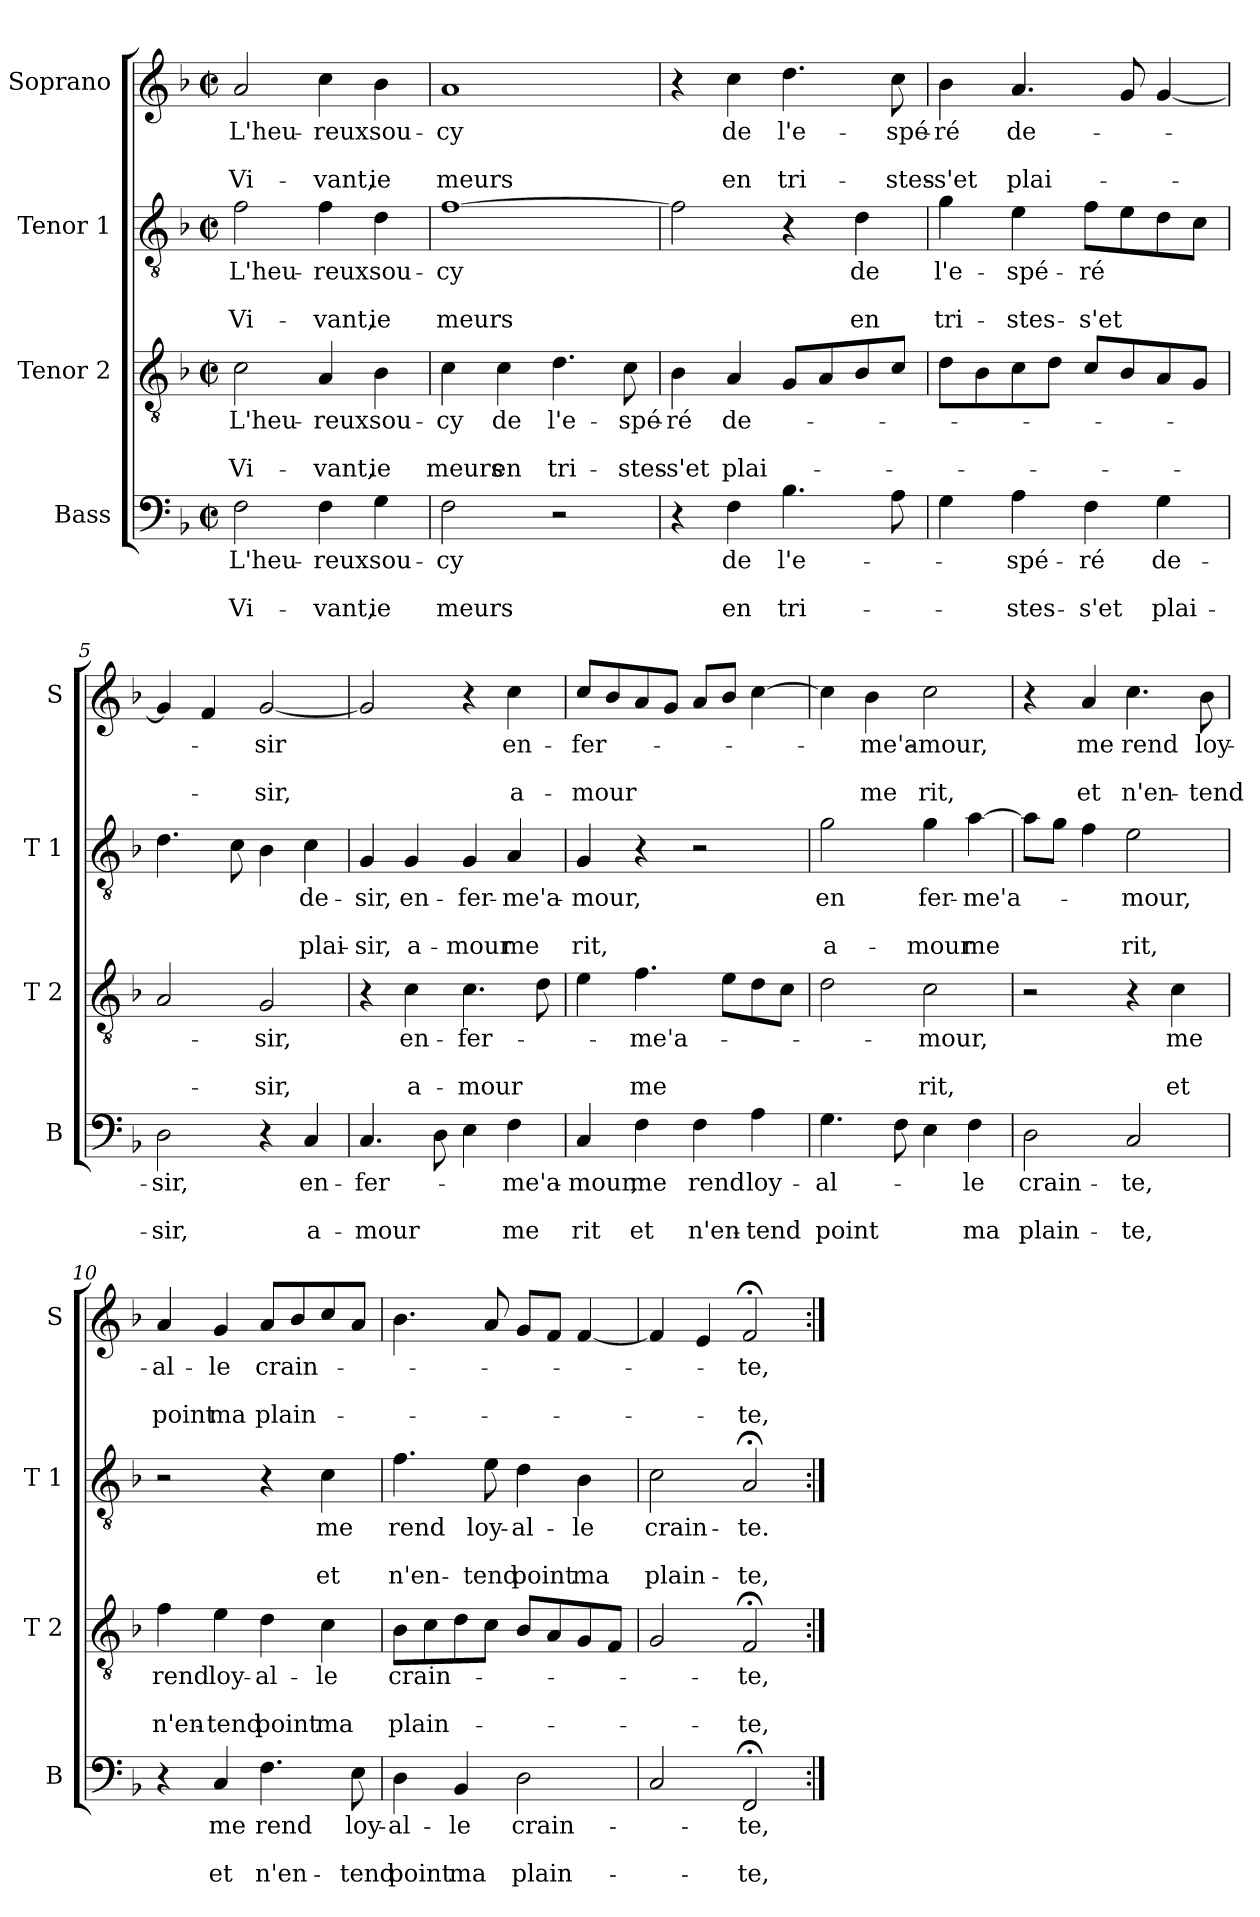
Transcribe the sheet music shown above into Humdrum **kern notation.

**kern	**text	**text	**text	**kern	**text	**text	**text	**kern	**text	**text	**text	**kern	**text	**text	**text
*part4	*part4	*part4	*part4	*part3	*part3	*part3	*part3	*part2	*part2	*part2	*part2	*part1	*part1	*part1	*part1
*staff4	*staff4	*staff4	*staff4	*staff3	*staff3	*staff3	*staff3	*staff2	*staff2	*staff2	*staff2	*staff1	*staff1	*staff1	*staff1
*I"Bass	*	*	*	*I"Tenor 2	*	*	*	*I"Tenor 1	*	*	*	*I"Soprano	*	*	*
*I'B	*	*	*	*I'T 2	*	*	*	*I'T 1	*	*	*	*I'S	*	*	*
*clefF4	*	*	*	*clefGv2	*	*	*	*clefGv2	*	*	*	*clefG2	*	*	*
*k[b-]	*	*	*	*k[b-]	*	*	*	*k[b-]	*	*	*	*k[b-]	*	*	*
*F:	*	*	*	*F:	*	*	*	*F:	*	*	*	*F:	*	*	*
*M2/2	*	*	*	*M2/2	*	*	*	*M2/2	*	*	*	*M2/2	*	*	*
*met(c|)	*	*	*	*met(c|)	*	*	*	*met(c|)	*	*	*	*met(c|)	*	*	*
=1	=1	=1	=1	=1	=1	=1	=1	=1	=1	=1	=1	=1	=1	=1	=1
!	!LO:LY:b	!	!LO:LY:b	!	!LO:LY:b	!	!LO:LY:b	!	!LO:LY:b	!	!LO:LY:b	!	!LO:LY:b	!	!LO:LY:b
2F\	L'heu-	.	Vi-	2c\	L'heu-	.	Vi-	2f\	L'heu-	.	Vi-	2a/	L'heu-	.	Vi-
!	!LO:LY:b	!	!LO:LY:b	!	!LO:LY:b	!	!LO:LY:b	!	!LO:LY:b	!	!LO:LY:b	!	!LO:LY:b	!	!LO:LY:b
4F\	-reux	.	-vant,	4A/	-reux	.	-vant,	4f\	-reux	.	-vant,	4cc\	-reux	.	-vant,
!	!LO:LY:b	!	!LO:LY:b	!	!LO:LY:b	!	!LO:LY:b	!	!LO:LY:b	!	!LO:LY:b	!	!LO:LY:b	!	!LO:LY:b
4G\	sou-	.	ie	4B-\	sou-	.	ie	4d\	sou-	.	ie	4b-\	sou-	.	ie
=2	=2	=2	=2	=2	=2	=2	=2	=2	=2	=2	=2	=2	=2	=2	=2
!	!LO:LY:b	!	!LO:LY:b	!	!LO:LY:b	!	!LO:LY:b	!	!LO:LY:b	!	!LO:LY:b	!	!LO:LY:b	!	!LO:LY:b
2F\	-cy	.	meurs	4c\	-cy	.	meurs	[1f	-cy	.	meurs	1a	-cy	.	meurs
!	!	!	!	!	!LO:LY:b	!	!LO:LY:b	!	!	!	!	!	!	!	!
.	.	.	.	4c\	de	.	en	.	.	.	.	.	.	.	.
!	!	!	!	!	!LO:LY:b	!	!LO:LY:b	!	!	!	!	!	!	!	!
2r	.	.	.	4.d\	l'e-	.	tri-	.	.	.	.	.	.	.	.
!	!	!	!	!	!LO:LY:b	!	!LO:LY:b	!	!	!	!	!	!	!	!
.	.	.	.	8c\	-spé-	.	-stes-	.	.	.	.	.	.	.	.
=3	=3	=3	=3	=3	=3	=3	=3	=3	=3	=3	=3	=3	=3	=3	=3
!	!	!	!	!	!LO:LY:b	!	!LO:LY:b	!	!	!	!	!	!	!	!
4r	.	.	.	4B-\	-ré	.	-s'et	2f\]	.	.	.	4r	.	.	.
!	!LO:LY:b	!	!LO:LY:b	!	!LO:LY:b	!	!LO:LY:b	!	!	!	!	!	!LO:LY:b	!	!LO:LY:b
4F\	de	.	en	4A/	de-	.	plai-	.	.	.	.	4cc\	de	.	en
!	!LO:LY:b	!	!LO:LY:b	!	!	!	!	!	!	!	!	!	!LO:LY:b	!	!LO:LY:b
4.B-\	l'e-	.	tri-	8G/L	.	.	.	4r	.	.	.	4.dd\	l'e-	.	tri-
.	.	.	.	8A/	.	.	.	.	.	.	.	.	.	.	.
!	!	!	!	!	!	!	!	!	!LO:LY:b	!	!LO:LY:b	!	!	!	!
.	.	.	.	8B-/	.	.	.	4d\	de	.	en	.	.	.	.
!	!	!	!	!	!	!	!	!	!	!	!	!	!LO:LY:b	!	!LO:LY:b
8A\	.	.	.	8c/J	.	.	.	.	.	.	.	8cc\	-spé-	.	-stes-
=4	=4	=4	=4	=4	=4	=4	=4	=4	=4	=4	=4	=4	=4	=4	=4
!	!	!	!	!	!	!	!	!	!LO:LY:b	!	!LO:LY:b	!	!LO:LY:b	!	!LO:LY:b
4G\	.	.	.	8d\L	.	.	.	4g\	l'e-	.	tri-	4b-\	-ré	.	-s'et
.	.	.	.	8B-\	.	.	.	.	.	.	.	.	.	.	.
!	!LO:LY:b	!	!LO:LY:b	!	!	!	!	!	!LO:LY:b	!	!LO:LY:b	!	!LO:LY:b	!	!LO:LY:b
4A\	-spé-	.	-stes-	8c\	.	.	.	4e\	-spé-	.	-stes-	4.a/	de-	.	plai-
.	.	.	.	8d\J	.	.	.	.	.	.	.	.	.	.	.
!	!LO:LY:b	!	!LO:LY:b	!	!	!	!	!	!LO:LY:b	!	!LO:LY:b	!	!	!	!
4F\	-ré	.	-s'et	8c/L	.	.	.	8f\L	-ré	.	-s'et	.	.	.	.
.	.	.	.	8B-/	.	.	.	8e\	.	.	.	8g/	.	.	.
!	!LO:LY:b	!	!LO:LY:b	!	!	!	!	!	!	!	!	!	!	!	!
4G\	de-	.	plai-	8A/	.	.	.	8d\	.	.	.	[4g/	.	.	.
.	.	.	.	8G/J	.	.	.	8c\J	.	.	.	.	.	.	.
=5	=5	=5	=5	=5	=5	=5	=5	=5	=5	=5	=5	=5	=5	=5	=5
!	!LO:LY:b	!	!LO:LY:b	!	!	!	!	!	!	!	!	!	!	!	!
2D\	-sir,	.	-sir,	2A/	.	.	.	4.d\	.	.	.	4g/]	.	.	.
.	.	.	.	.	.	.	.	.	.	.	.	4f/	.	.	.
.	.	.	.	.	.	.	.	8c\	.	.	.	.	.	.	.
!	!	!	!	!	!LO:LY:b	!	!LO:LY:b	!	!	!	!	!	!LO:LY:b	!	!LO:LY:b
4r	.	.	.	2G/	-sir,	.	-sir,	4B-\	.	.	.	[2g/	-sir	.	-sir,
!	!LO:LY:b	!	!LO:LY:b	!	!	!	!	!	!LO:LY:b	!	!LO:LY:b	!	!	!	!
4C/	en-	.	a-	.	.	.	.	4c\	de-	.	plai-	.	.	.	.
=6	=6	=6	=6	=6	=6	=6	=6	=6	=6	=6	=6	=6	=6	=6	=6
!	!LO:LY:b	!	!LO:LY:b	!	!	!	!	!	!LO:LY:b	!	!LO:LY:b	!	!	!	!
4.C/	-fer-	.	-mour	4r	.	.	.	4G/	-sir,	.	-sir,	2g/]	.	.	.
!	!	!	!	!	!LO:LY:b	!	!LO:LY:b	!	!LO:LY:b	!	!LO:LY:b	!	!	!	!
.	.	.	.	4c\	en-	.	a-	4G/	en-	.	a-	.	.	.	.
8D\	.	.	.	.	.	.	.	.	.	.	.	.	.	.	.
!	!	!	!	!	!LO:LY:b	!	!LO:LY:b	!	!LO:LY:b	!	!LO:LY:b	!	!	!	!
4E\	.	.	.	4.c\	-fer-	.	-mour	4G/	-fer-	.	-mour	4r	.	.	.
!	!LO:LY:b	!	!LO:LY:b	!	!	!	!	!	!LO:LY:b	!	!LO:LY:b	!	!LO:LY:b	!	!LO:LY:b
4F\	-me'a-	.	me	.	.	.	.	4A/	-me'a-	.	me	4cc\	en-	.	a-
.	.	.	.	8d\	.	.	.	.	.	.	.	.	.	.	.
!!LO:LB:g=z
=7	=7	=7	=7	=7	=7	=7	=7	=7	=7	=7	=7	=7	=7	=7	=7
!	!LO:LY:b	!	!LO:LY:b	!	!	!	!	!	!LO:LY:b	!	!LO:LY:b	!	!LO:LY:b	!	!LO:LY:b
4C/	-mour,	.	rit	4e\	.	.	.	4G/	-mour,	.	rit,	8cc/L	-fer-	.	-mour
.	.	.	.	.	.	.	.	.	.	.	.	8b-/	.	.	.
!	!LO:LY:b	!	!LO:LY:b	!	!LO:LY:b	!	!LO:LY:b	!	!	!	!	!	!	!	!
4F\	me	.	et	4.f\	-me'a-	.	me	4r	.	.	.	8a/	.	.	.
.	.	.	.	.	.	.	.	.	.	.	.	8g/J	.	.	.
!	!LO:LY:b	!	!LO:LY:b	!	!	!	!	!	!	!	!	!	!	!	!
4F\	rend	.	n'en-	.	.	.	.	2r	.	.	.	8a/L	.	.	.
.	.	.	.	8e\L	.	.	.	.	.	.	.	8b-/J	.	.	.
!	!LO:LY:b	!	!LO:LY:b	!	!	!	!	!	!	!	!	!	!	!	!
4A\	loy-	.	-tend	8d\	.	.	.	.	.	.	.	[4cc\	.	.	.
.	.	.	.	8c\J	.	.	.	.	.	.	.	.	.	.	.
=8	=8	=8	=8	=8	=8	=8	=8	=8	=8	=8	=8	=8	=8	=8	=8
!	!LO:LY:b	!	!LO:LY:b	!	!	!	!	!	!LO:LY:b	!	!LO:LY:b	!	!	!	!
4.G\	-al-	.	point	2d\	.	.	.	2g\	en	.	a-	4cc\]	.	.	.
!	!	!	!	!	!	!	!	!	!	!	!	!	!LO:LY:b	!	!LO:LY:b
.	.	.	.	.	.	.	.	.	.	.	.	4b-\	-me'a-	.	me
8F\	.	.	.	.	.	.	.	.	.	.	.	.	.	.	.
!	!	!	!	!	!LO:LY:b	!	!LO:LY:b	!	!LO:LY:b	!	!LO:LY:b	!	!LO:LY:b	!	!LO:LY:b
4E\	.	.	.	2c\	-mour,	.	rit,	4g\	fer-	.	-mour	2cc\	-mour,	.	rit,
!	!LO:LY:b	!	!LO:LY:b	!	!	!	!	!	!LO:LY:b	!	!LO:LY:b	!	!	!	!
4F\	-le	.	ma	.	.	.	.	[4a\	-me'a-	.	me	.	.	.	.
=9	=9	=9	=9	=9	=9	=9	=9	=9	=9	=9	=9	=9	=9	=9	=9
!	!LO:LY:b	!	!LO:LY:b	!	!	!	!	!	!	!	!	!	!	!	!
2D\	crain-	.	plain-	2r	.	.	.	8a\L]	.	.	.	4r	.	.	.
.	.	.	.	.	.	.	.	8g\J	.	.	.	.	.	.	.
!	!	!	!	!	!	!	!	!	!	!	!	!	!LO:LY:b	!	!LO:LY:b
.	.	.	.	.	.	.	.	4f\	.	.	.	4a/	me	.	et
!	!LO:LY:b	!	!LO:LY:b	!	!	!	!	!	!LO:LY:b	!	!LO:LY:b	!	!LO:LY:b	!	!LO:LY:b
2C/	-te,	.	-te,	4r	.	.	.	2e\	-mour,	.	rit,	4.cc\	rend	.	n'en-
!	!	!	!	!	!LO:LY:b	!	!LO:LY:b	!	!	!	!	!	!	!	!
.	.	.	.	4c\	me	.	et	.	.	.	.	.	.	.	.
!	!	!	!	!	!	!	!	!	!	!	!	!	!LO:LY:b	!	!LO:LY:b
.	.	.	.	.	.	.	.	.	.	.	.	8b-\	loy-	.	-tend
=10	=10	=10	=10	=10	=10	=10	=10	=10	=10	=10	=10	=10	=10	=10	=10
!	!	!	!	!	!LO:LY:b	!	!LO:LY:b	!	!	!	!	!	!LO:LY:b	!	!LO:LY:b
4r	.	.	.	4f\	rend	.	n'en-	2r	.	.	.	4a/	-al-	.	point
!	!LO:LY:b	!	!LO:LY:b	!	!LO:LY:b	!	!LO:LY:b	!	!	!	!	!	!LO:LY:b	!	!LO:LY:b
4C/	me	.	et	4e\	loy-	.	-tend	.	.	.	.	4g/	-le	.	ma
!	!LO:LY:b	!	!LO:LY:b	!	!LO:LY:b	!	!LO:LY:b	!	!	!	!	!	!LO:LY:b	!	!LO:LY:b
4.F\	rend	.	n'en-	4d\	-al-	.	point	4r	.	.	.	8a/L	crain-	.	plain-
.	.	.	.	.	.	.	.	.	.	.	.	8b-/	.	.	.
!	!	!	!	!	!LO:LY:b	!	!LO:LY:b	!	!LO:LY:b	!	!LO:LY:b	!	!	!	!
.	.	.	.	4c\	-le	.	ma	4c\	me	.	et	8cc/	.	.	.
!	!LO:LY:b	!	!LO:LY:b	!	!	!	!	!	!	!	!	!	!	!	!
8E\	loy-	.	-tend	.	.	.	.	.	.	.	.	8a/J	.	.	.
=11	=11	=11	=11	=11	=11	=11	=11	=11	=11	=11	=11	=11	=11	=11	=11
!	!LO:LY:b	!	!LO:LY:b	!	!LO:LY:b	!	!LO:LY:b	!	!LO:LY:b	!	!LO:LY:b	!	!	!	!
4D\	-al-	.	point	8B-\L	crain-	.	plain-	4.f\	rend	.	n'en-	4.b-\	.	.	.
.	.	.	.	8c\	.	.	.	.	.	.	.	.	.	.	.
!	!LO:LY:b	!	!LO:LY:b	!	!	!	!	!	!	!	!	!	!	!	!
4BB-/	-le	.	ma	8d\	.	.	.	.	.	.	.	.	.	.	.
!	!	!	!	!	!	!	!	!	!LO:LY:b	!	!LO:LY:b	!	!	!	!
.	.	.	.	8c\J	.	.	.	8e\	loy-	.	-tend	8a/	.	.	.
!	!LO:LY:b	!	!LO:LY:b	!	!	!	!	!	!LO:LY:b	!	!LO:LY:b	!	!	!	!
2D\	crain-	.	plain-	8B-/L	.	.	.	4d\	-al-	.	point	8g/L	.	.	.
.	.	.	.	8A/	.	.	.	.	.	.	.	8f/J	.	.	.
!	!	!	!	!	!	!	!	!	!LO:LY:b	!	!LO:LY:b	!	!	!	!
.	.	.	.	8G/	.	.	.	4B-\	-le	.	ma	[4f/	.	.	.
.	.	.	.	8F/J	.	.	.	.	.	.	.	.	.	.	.
=12	=12	=12	=12	=12	=12	=12	=12	=12	=12	=12	=12	=12	=12	=12	=12
!	!	!	!	!	!	!	!	!	!LO:LY:b	!	!LO:LY:b	!	!	!	!
2C/	.	.	.	2G/	.	.	.	2c\	crain-	.	plain-	4f/]	.	.	.
.	.	.	.	.	.	.	.	.	.	.	.	4e/	.	.	.
!	!LO:LY:b	!	!LO:LY:b	!	!LO:LY:b	!	!LO:LY:b	!	!LO:LY:b	!	!LO:LY:b	!	!LO:LY:b	!	!LO:LY:b
2FF;</	-te,	.	-te,	2F;</	-te,	.	-te,	2A;</	-te.	.	-te,	2f;</	-te,	.	-te,
=:|!	=:|!	=:|!	=:|!	=:|!	=:|!	=:|!	=:|!	=:|!	=:|!	=:|!	=:|!	=:|!	=:|!	=:|!	=:|!
*-	*-	*-	*-	*-	*-	*-	*-	*-	*-	*-	*-	*-	*-	*-	*-
